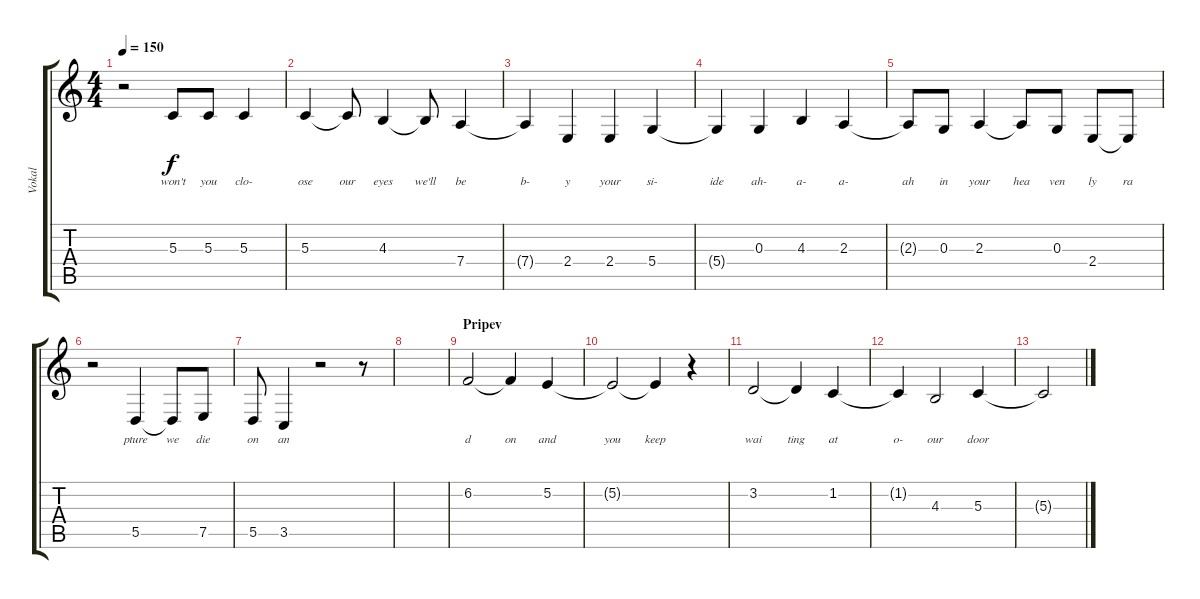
\track ("Vokal" "Vokal") {instrument fx4atmosphere}
\staff {score tabs}
\tuning (E4 B3 G3 D3 A2 E2) {hide}
\ts (4 4)
\tempo 150
\clef g2
\ks c
r.2{dy f} 5.3.8{lyrics (0 "won't") lyrics (1 "") lyrics (2 "") lyrics (3 "") lyrics (4 "")} 5.3.8{lyrics (0 "you") lyrics (1 "") lyrics (2 "") lyrics (3 "") lyrics (4 "")} 5.3.4{lyrics (0 "clo-") lyrics (1 "") lyrics (2 "") lyrics (3 "") lyrics (4 "")} |
5.3.4{lyrics (0 "ose") lyrics (1 "") lyrics (2 "") lyrics (3 "") lyrics (4 "")} 5.3{t}.8{lyrics (0 "our") lyrics (1 "") lyrics (2 "") lyrics (3 "") lyrics (4 "")} 4.3.4{lyrics (0 "eyes") lyrics (1 "") lyrics (2 "") lyrics (3 "") lyrics (4 "")} 4.3{t}.8{lyrics (0 "we'll") lyrics (1 "") lyrics (2 "") lyrics (3 "") lyrics (4 "")} 7.4.4{lyrics (0 "be") lyrics (1 "") lyrics (2 "") lyrics (3 "") lyrics (4 "")} |
7.4{t}.4{lyrics (0 "b-") lyrics (1 "") lyrics (2 "") lyrics (3 "") lyrics (4 "")} 2.4.4{lyrics (0 "y") lyrics (1 "") lyrics (2 "") lyrics (3 "") lyrics (4 "")} 2.4.4{lyrics (0 "your") lyrics (1 "") lyrics (2 "") lyrics (3 "") lyrics (4 "")} 5.4.4{lyrics (0 "si-") lyrics (1 "") lyrics (2 "") lyrics (3 "") lyrics (4 "")} |
5.4{t}.4{lyrics (0 "ide") lyrics (1 "") lyrics (2 "") lyrics (3 "") lyrics (4 "")} 0.3.4{lyrics (0 "ah-") lyrics (1 "") lyrics (2 "") lyrics (3 "") lyrics (4 "")} 4.3.4{lyrics (0 "a-") lyrics (1 "") lyrics (2 "") lyrics (3 "") lyrics (4 "")} 2.3.4{lyrics (0 "a-") lyrics (1 "") lyrics (2 "") lyrics (3 "") lyrics (4 "")} |
2.3{t}.8{lyrics (0 "ah") lyrics (1 "") lyrics (2 "") lyrics (3 "") lyrics (4 "")} 0.3.8{lyrics (0 "in") lyrics (1 "") lyrics (2 "") lyrics (3 "") lyrics (4 "")} 2.3.4{lyrics (0 "your") lyrics (1 "") lyrics (2 "") lyrics (3 "") lyrics (4 "")} 2.3{t}.8{lyrics (0 "hea") lyrics (1 "") lyrics (2 "") lyrics (3 "") lyrics (4 "")} 0.3.8{lyrics (0 "ven") lyrics (1 "") lyrics (2 "") lyrics (3 "") lyrics (4 "")} 2.4.8{lyrics (0 "ly") lyrics (1 "") lyrics (2 "") lyrics (3 "") lyrics (4 "")} 2.4{t}.8{lyrics (0 "ra") lyrics (1 "") lyrics (2 "") lyrics (3 "") lyrics (4 "")} |
r.2 5.5.4{lyrics (0 "pture") lyrics (1 "") lyrics (2 "") lyrics (3 "") lyrics (4 "")} 5.5{t}.8{lyrics (0 "we") lyrics (1 "") lyrics (2 "") lyrics (3 "") lyrics (4 "")} 7.5.8{lyrics (0 "die") lyrics (1 "") lyrics (2 "") lyrics (3 "") lyrics (4 "")} |
5.5.8{lyrics (0 "on") lyrics (1 "") lyrics (2 "") lyrics (3 "") lyrics (4 "")} 3.5.4{lyrics (0 "an") lyrics (1 "") lyrics (2 "") lyrics (3 "") lyrics (4 "")} r.2 r.8 |
|
\section ("" "Pripev")
6.2.2{lyrics (0 "d") lyrics (1 "") lyrics (2 "") lyrics (3 "") lyrics (4 "")} 6.2{t}.4{lyrics (0 "on") lyrics (1 "") lyrics (2 "") lyrics (3 "") lyrics (4 "")} 5.2.4{lyrics (0 "and") lyrics (1 "") lyrics (2 "") lyrics (3 "") lyrics (4 "")} |
5.2{t}.2{lyrics (0 "you") lyrics (1 "") lyrics (2 "") lyrics (3 "") lyrics (4 "")} 5.2{t}.4{lyrics (0 "keep") lyrics (1 "") lyrics (2 "") lyrics (3 "") lyrics (4 "")} r.4 |
3.2.2{lyrics (0 "wai") lyrics (1 "") lyrics (2 "") lyrics (3 "") lyrics (4 "")} 3.2{t}.4{lyrics (0 "ting") lyrics (1 "") lyrics (2 "") lyrics (3 "") lyrics (4 "")} 1.2.4{lyrics (0 "at") lyrics (1 "") lyrics (2 "") lyrics (3 "") lyrics (4 "")} |
1.2{t}.4{lyrics (0 "o-") lyrics (1 "") lyrics (2 "") lyrics (3 "") lyrics (4 "")} 4.3.2{lyrics (0 "our") lyrics (1 "") lyrics (2 "") lyrics (3 "") lyrics (4 "")} 5.3.4{lyrics (0 "door") lyrics (1 "") lyrics (2 "") lyrics (3 "") lyrics (4 "")} |
5.3{t}.2{lyrics (0 "") lyrics (1 "") lyrics (2 "") lyrics (3 "") lyrics (4 "")}
